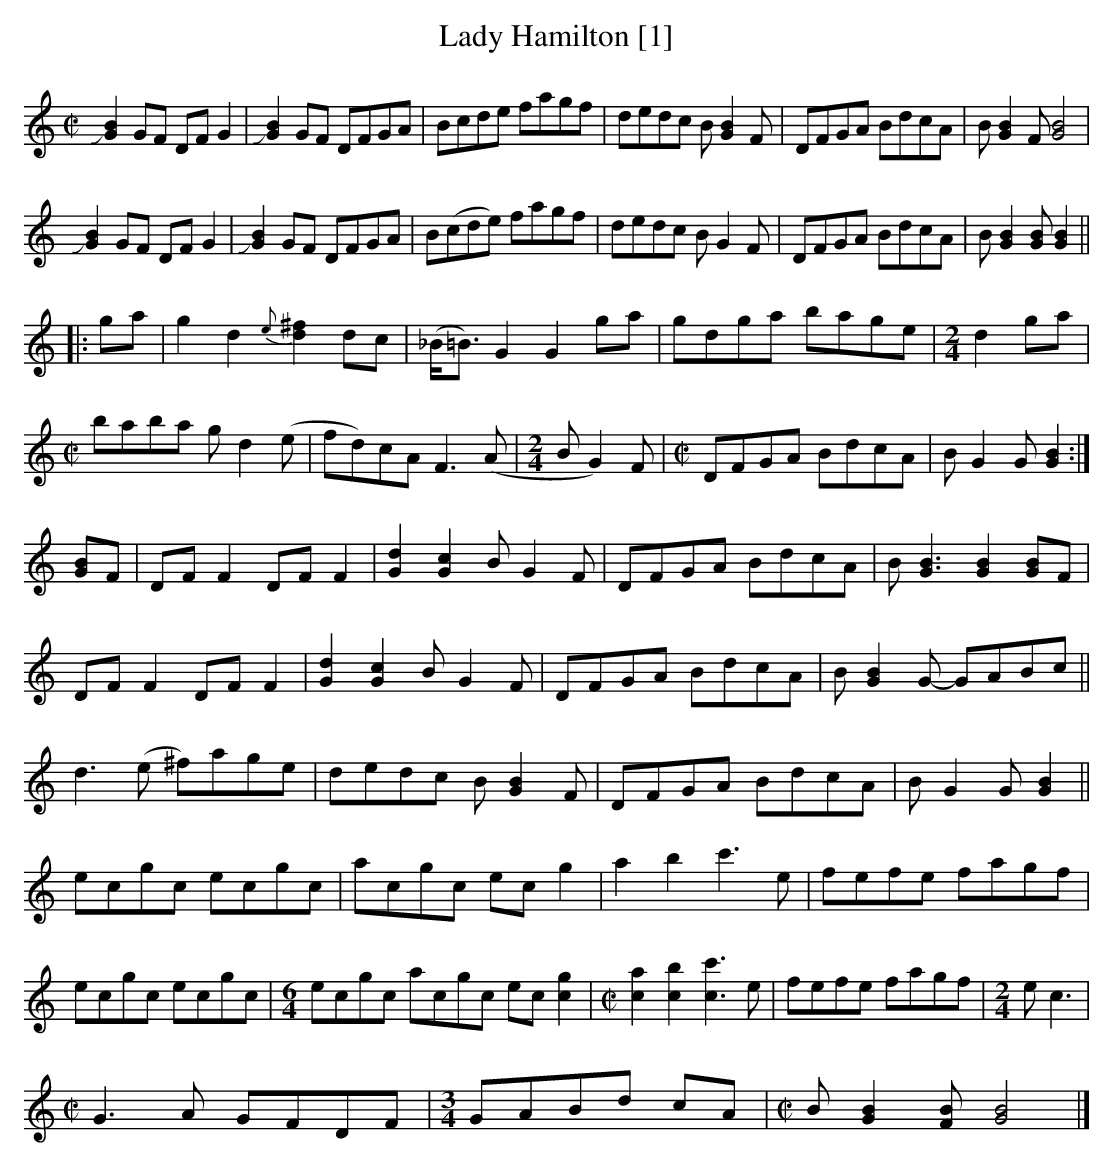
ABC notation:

X:1
T:Lady Hamilton [1]
M:C|
L:1/8
K:Gmix
+slide+[G2B2]GF DF G2|+slide+[G2B2]GF DFGA|Bcde fagf|dedc B[G2B2]F |DFGA BdcA |B[G2B2]F [G4B4]|
+slide+[G2B2]GF DF G2|+slide+[G2B2]GF DFGA| B(cde) fagf|dedc BG2F|DFGA BdcA|B[G2B2][GB][G2B2]||
|:ga|g2d2{e}[d2^f2]dc|(_B<=B)G2G2ga|gdga bage|[M:2/4]d2 ga|
[M:C|]baba gd2(e|fd)cA F3(A|[M:2/4]BG2)F |[M:C|]DFGA BdcA |BG2G [G2B2]:|
[GB]F|DF F2 DF F2|[G2d2][G2c2]BG2F|DFGA BdcA|B[G3B3][G2B2][GB]F|
DF F2 DF F2|[G2d2][G2c2]BG2F|DFGA BdcA|B[G2B2]G- GABc||
d3(e ^f)age|dedc B[G2B2]F|DFGA BdcA| BG2G [G2B2]||
ecgc ecgc|acgc ecg2|a2b2 c'3e|fefe fagf|
ecgc ecgc| [M:6/4]ecgc acgc ec [c2g2]|[M:C|][c2a2][c2b2][c3c'3]e|fefe fagf|[M:2/4]ec3|
[M:C|]G3A GFDF|[M:3/4]GABd cA |[M:C|]B[G2B2][FB][G4B4]|]
